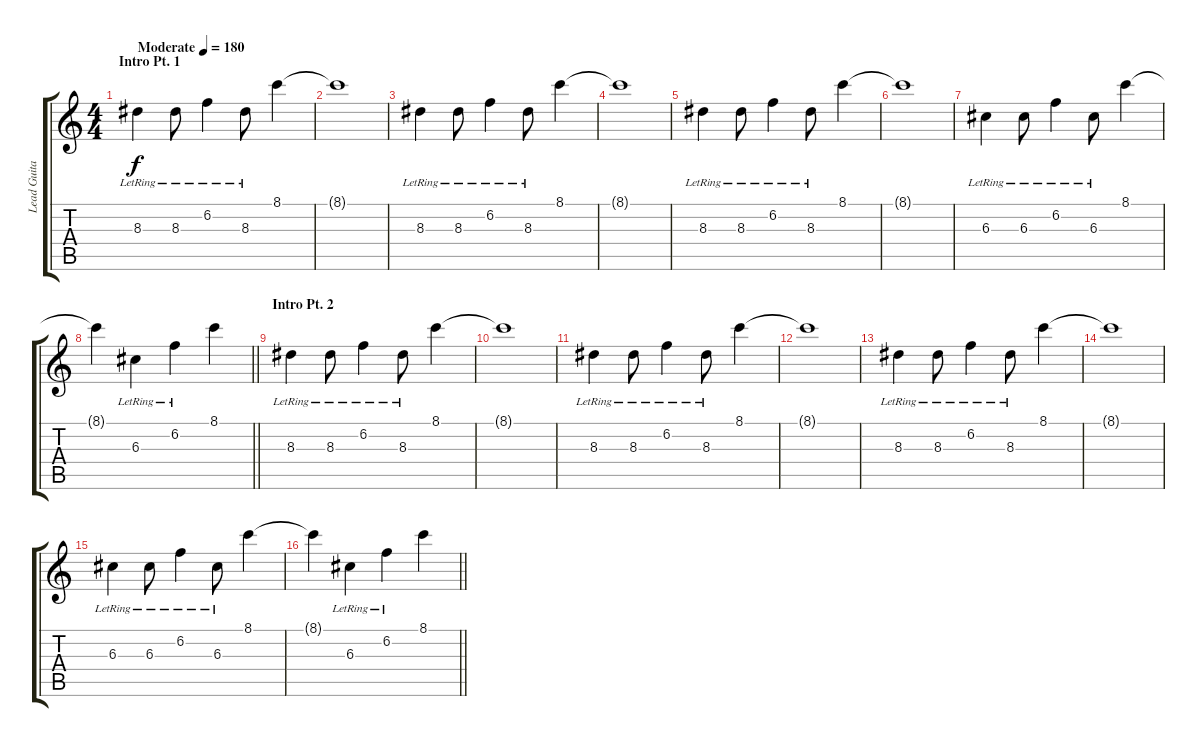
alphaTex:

\track ("Lead Guitar" "Lead Guita") {instrument overdrivenguitar}
\staff {score tabs}
\tuning (E4 B3 G3 D3 A2 E2) {hide}
\ts (4 4)
\section ("" "Intro Pt. 1")
\tempo (180 "Moderate")
\clef g2
\ks c
8.3{lr}.4{dy f instrument overdrivenguitar} 8.3{lr}.8 6.2{lr}.4 8.3{lr}.8 8.1.4 |
8.1{t}.1 |
8.3{lr}.4 8.3{lr}.8 6.2{lr}.4 8.3{lr}.8 8.1.4 |
8.1{t}.1 |
8.3{lr}.4 8.3{lr}.8 6.2{lr}.4 8.3{lr}.8 8.1.4 |
8.1{t}.1 |
6.3{lr}.4 6.3{lr}.8 6.2{lr}.4 6.3{lr}.8 8.1.4 |
\barLineRight lightlight
8.1{t}.4 6.3{lr}.4 6.2{lr}.4 8.1.4 |
\section ("" "Intro Pt. 2")
8.3{lr}.4 8.3{lr}.8 6.2{lr}.4 8.3{lr}.8 8.1.4 |
8.1{t}.1 |
8.3{lr}.4 8.3{lr}.8 6.2{lr}.4 8.3{lr}.8 8.1.4 |
8.1{t}.1 |
8.3{lr}.4 8.3{lr}.8 6.2{lr}.4 8.3{lr}.8 8.1.4 |
8.1{t}.1 |
6.3{lr}.4 6.3{lr}.8 6.2{lr}.4 6.3{lr}.8 8.1.4 |
\barLineRight lightlight
8.1{t}.4 6.3{lr}.4 6.2{lr}.4 8.1.4
